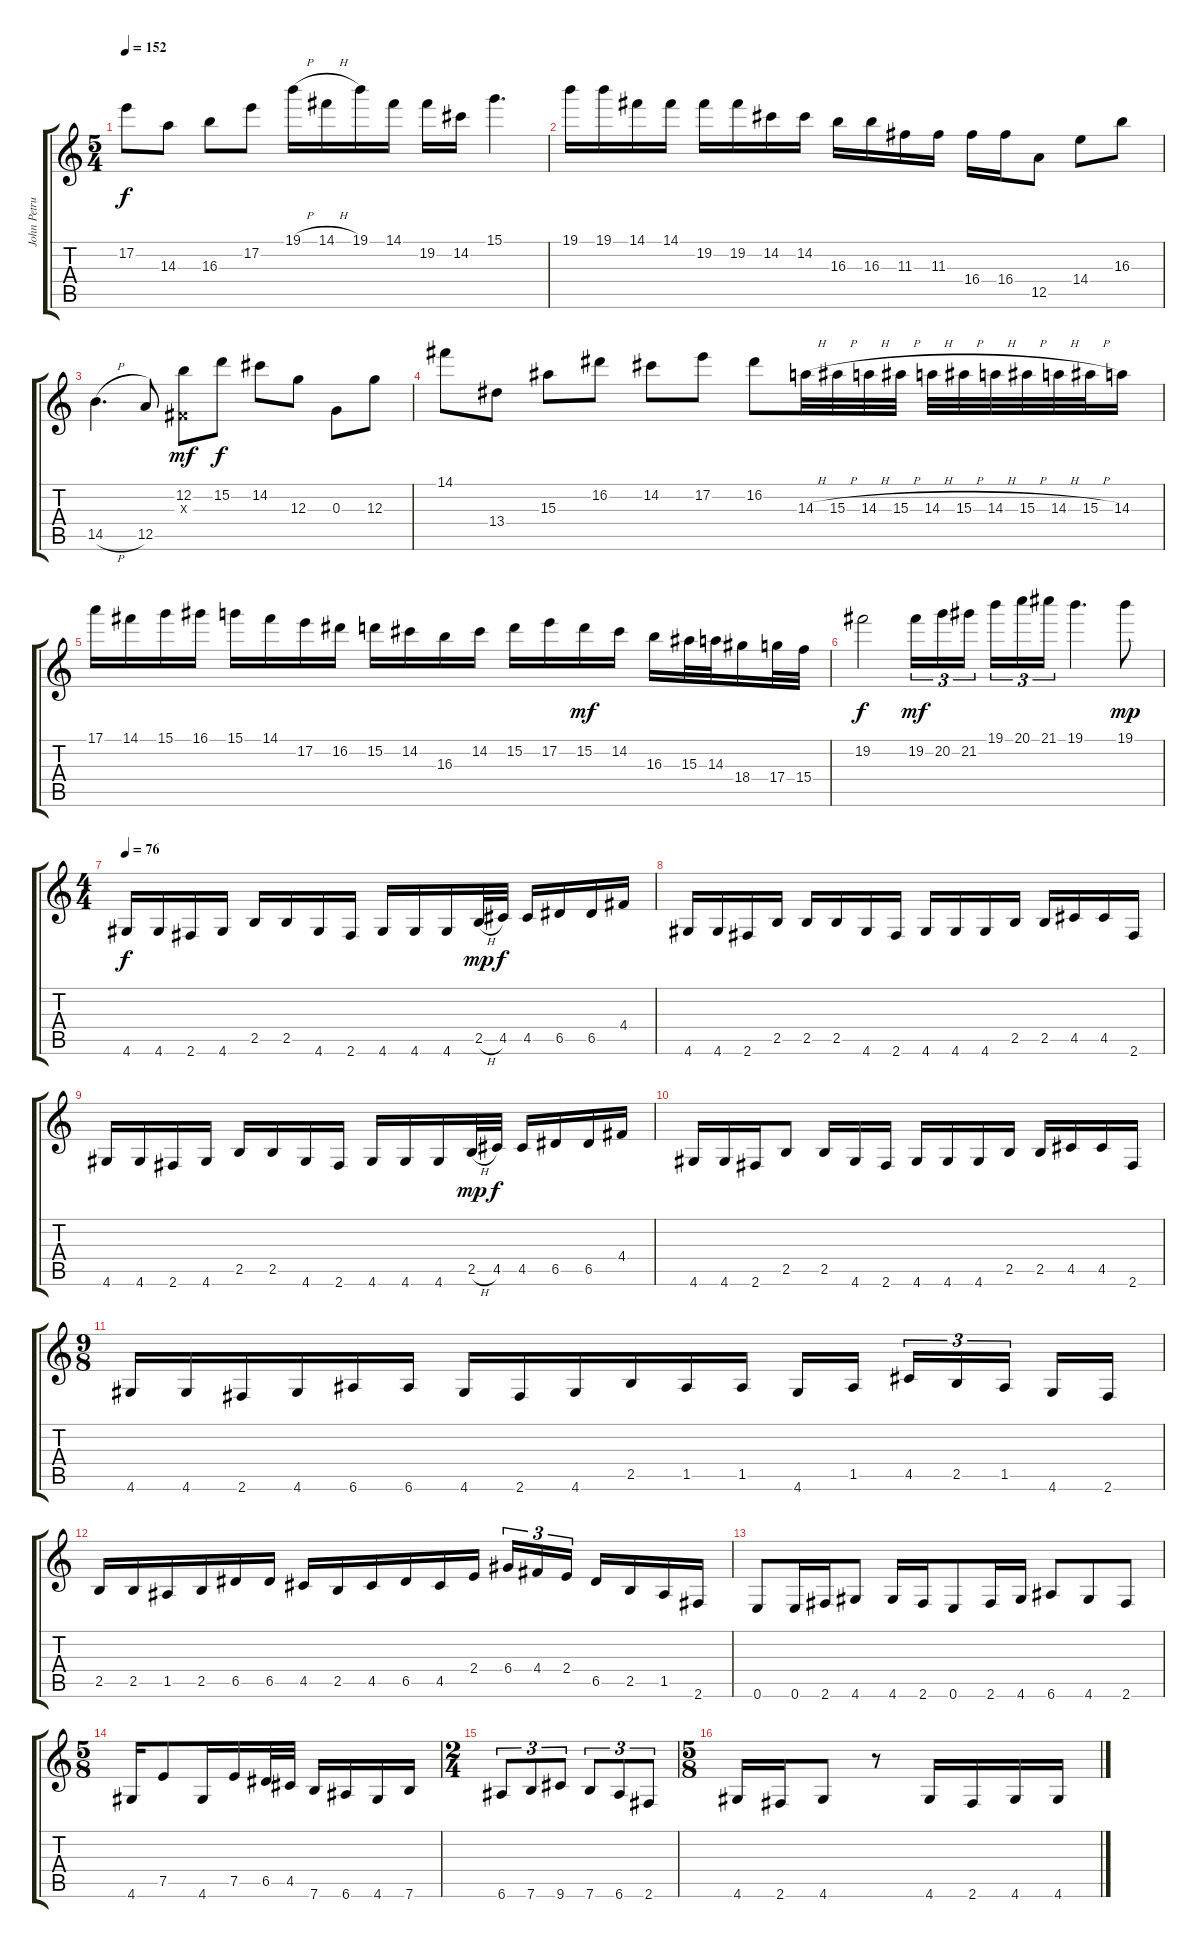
\track ("John Petrucci (Guitar)" "John Petru") {instrument distortionguitar}
\staff {score tabs}
\tuning (E4 B3 G3 D3 A2 E2) {hide}
\ts (5 4)
\tempo 152
\clef g2
\ks c
17.2.8{dy f} 14.3.8 16.3.8 17.2.8 19.1{h}.16 14.1{h}.16 19.1.16 14.1.16 19.2.16 14.2.16 15.1.4{d} |
19.1.16 19.1.16 14.1.16 14.1.16 19.2.16 19.2.16 14.2.16 14.2.16 16.3.16 16.3.16 11.3.16 11.3.16 16.4.16 16.4.16 12.5.8 14.4.8 16.3.8 |
14.5{h}.4{d} 12.5.8 (12.2 -1.3{x}).8{dy mf} 15.2.8{dy f} 14.2.8 12.3.8 0.3.8 12.3.8 |
14.1.8 13.4.8 15.3.8 16.2.8 14.2.8 17.2.8 16.2.8 14.3{h}.32 15.3{h}.32 14.3{h}.32 15.3{h}.32 14.3{h}.32 15.3{h}.32 14.3{h}.32 15.3{h}.32 14.3{h}.32 15.3{h}.32 14.3.16 |
17.1.16 14.1.16 15.1.16 16.1.16 15.1.16 14.1.16 17.2.16 16.2.16 15.2.16 14.2.16 16.3.16 14.2.16 15.2.16 17.2.16 15.2.16{dy mf} 14.2.16 16.3.16 15.3.32 14.3.32 18.4.16 17.4.32 15.4.32 |
19.2.2{dy f} 19.2.16{tu (3 2) dy mf} 20.2.16{tu (3 2)} 21.2.16{tu (3 2) beam splitsecondary} 19.1.16{tu (3 2)} 20.1.16{tu (3 2)} 21.1.16{tu (3 2)} 19.1.4{d} 19.1.8{dy mp} |
\ts (4 4)
\tempo 76
4.6.16{dy f} 4.6.16 2.6.16 4.6.16 2.5.16 2.5.16 4.6.16 2.6.16 4.6.16 4.6.16 4.6.16 2.5{h}.32{dy mp} 4.5.32{dy f} 4.5.16 6.5.16 6.5.16 4.4.16 |
4.6.16 4.6.16 2.6.16 2.5.16 2.5.16 2.5.16 4.6.16 2.6.16 4.6.16 4.6.16 4.6.16 2.5.16 2.5.16 4.5.16 4.5.16 2.6.16 |
4.6.16 4.6.16 2.6.16 4.6.16 2.5.16 2.5.16 4.6.16 2.6.16 4.6.16 4.6.16 4.6.16 2.5{h}.32{dy mp} 4.5.32{dy f} 4.5.16 6.5.16 6.5.16 4.4.16 |
4.6.16 4.6.16 2.6.16 2.5.8 2.5.16 4.6.16 2.6.16 4.6.16 4.6.16 4.6.16 2.5.16 2.5.16 4.5.16 4.5.16 2.6.16 |
\ts (9 8)
4.6.16 4.6.16 2.6.16 4.6.16 6.6.16 6.6.16 4.6.16 2.6.16 4.6.16 2.5.16 1.5.16 1.5.16 4.6.16 1.5.16{beam splitsecondary} 4.5.16{tu (3 2)} 2.5.16{tu (3 2)} 1.5.16{tu (3 2) beam splitsecondary} 4.6.16 2.6.16 |
2.5.16 2.5.16 1.5.16 2.5.16 6.5.16 6.5.16 4.5.16 2.5.16 4.5.16 6.5.16 4.5.16 2.4.16 6.4.16{tu (3 2)} 4.4.16{tu (3 2)} 2.4.16{tu (3 2) beam splitsecondary} 6.5.16 2.5.16 1.5.16 2.6.16 |
0.6.8 0.6.16 2.6.16 4.6.8 4.6.16 2.6.16 0.6.8 2.6.16 4.6.16 6.6.8 4.6.8 2.6.8 |
\ts (5 8)
4.6.16 7.5.8 4.6.16 7.5.16 6.5.32 4.5.32 7.6.16 6.6.16 4.6.16 7.6.16 |
\ts (2 4)
6.6.8{tu (3 2)} 7.6.8{tu (3 2)} 9.6.8{tu (3 2)} 7.6.8{tu (3 2)} 6.6.8{tu (3 2)} 2.6.8{tu (3 2)} |
\ts (5 8)
4.6.16 2.6.16 4.6.8 r.8 4.6.16 2.6.16 4.6.16 4.6.16
